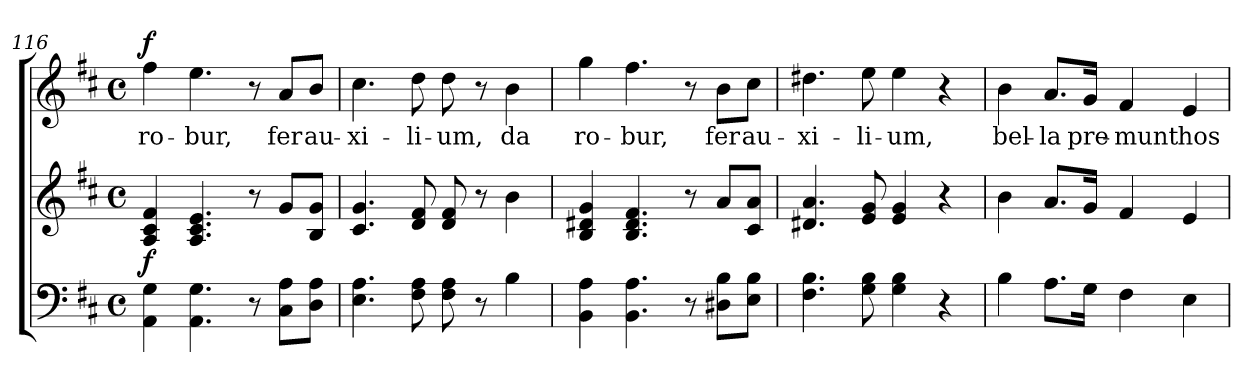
**kern	**kern	**dynam	**kern	**text	**dynam
*part2	*part2	*part2	*part1	*part1	*part1
*staff3	*staff2	*staff2/3	*staff1	*staff1	*staff1
*clefF4	*clefG2	*	*clefG2	*	*
*	*	*	*ITrd7c12	*	*
*k[f#c#]	*k[f#c#]	*	*k[f#c#]	*	*
*D:	*D:	*	*D:	*	*
*M4/4	*M4/4	*	*M4/4	*	*
*met(c)	*met(c)	*	*met(c)	*	*
=116	=116	=116	=116	=116	=116
!	!	!LO:DY:b	!	!LO:LY:b	!LO:DY:a
4AA\ 4G\	4A/ 4c#/ 4f#/	f	4f#\	ro-	f
!	!	!	!	!LO:LY:b	!
4.AA\ 4.G\	4.A/ 4.c#/ 4.e/	.	4.e\	-bur,	.
8r	8r	.	8r	.	.
!	!	!	!	!LO:LY:b	!
8C#\ 8A\L	8g/L	.	8A/L	fer	.
!	!	!	!	!LO:LY:b	!
8D\ 8A\J	8B/ 8g/J	.	8B/J	au-	.
=117	=117	=117	=117	=117	=117
!	!	!	!	!LO:LY:b	!
4.E\ 4.A\	4.c#/ 4.g/	.	4.c#\	-xi-	.
!	!	!	!	!LO:LY:b	!
8F#\ 8A\	8d/ 8f#/	.	8d\	-li-	.
!	!	!	!	!LO:LY:b	!
8F#\ 8A\	8d/ 8f#/	.	8d\	-um,	.
8r	8r	.	8r	.	.
!	!	!	!	!LO:LY:b	!
4B\	4b\	.	4B\	da	.
=118	=118	=118	=118	=118	=118
!	!	!	!	!LO:LY:b	!
4BB\ 4A\	4B/ 4d#X/ 4g/	.	4g\	ro-	.
!	!	!	!	!LO:LY:b	!
4.BB\ 4.A\	4.B/ 4.d#/ 4.f#/	.	4.f#\	-bur,	.
8r	8r	.	8r	.	.
!	!	!	!	!LO:LY:b	!
8D#X\ 8B\L	8a/L	.	8B\L	fer	.
!	!	!	!	!LO:LY:b	!
8E\ 8B\J	8c#/ 8a/J	.	8c#\J	au-	.
=119	=119	=119	=119	=119	=119
!	!	!	!	!LO:LY:b	!
4.F#\ 4.B\	4.d#X/ 4.a/	.	4.d#X\	-xi-	.
!	!	!	!	!LO:LY:b	!
8G\ 8B\	8e/ 8g/	.	8e\	-li-	.
!	!	!	!	!LO:LY:b	!
4G\ 4B\	4e/ 4g/	.	4e\	-um,	.
4r	4r	.	4r	.	.
!!LO:PB:g=z
=120	=120	=120	=120	=120	=120
!	!	!	!	!LO:LY:b	!
4B\	4b\	.	4B\	bel-	.
!	!	!	!	!LO:LY:b	!
8.A\L	8.a/L	.	8.A/L	-la	.
!	!	!	!	!LO:LY:b	!
16G\Jk	16g/Jk	.	16G/Jk	pre-	.
!	!	!	!	!LO:LY:b	!
4F#\	4f#/	.	4F#/	-munt	.
!	!	!	!	!LO:LY:b	!
4E\	4e/	.	4E/	hos-	.
=	=	=	=	=	=
*-	*-	*-	*-	*-	*-
